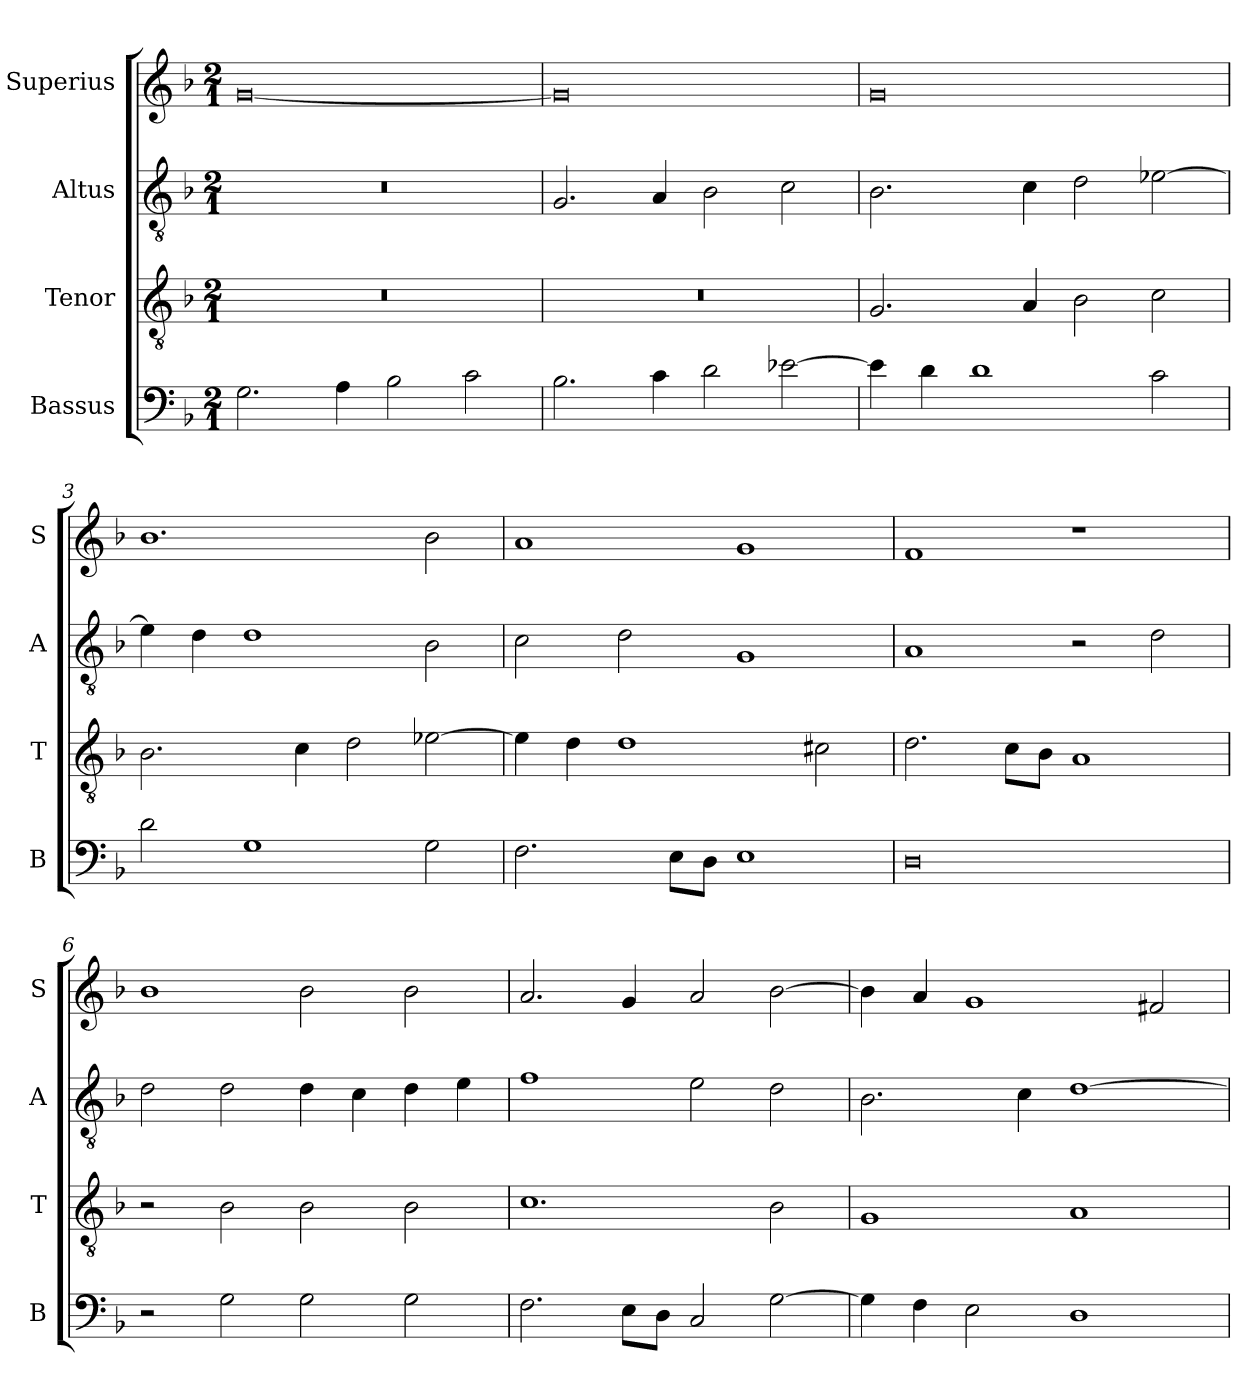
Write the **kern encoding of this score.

**kern	**kern	**kern	**kern
*part4	*part3	*part2	*part1
*staff4	*staff3	*staff2	*staff1
*I"Bassus	*I"Tenor	*I"Altus	*I"Superius
*I'B	*I'T	*I'A	*I'S
*clefF4	*clefGv2	*clefGv2	*clefG2
*k[b-]	*k[b-]	*k[b-]	*k[b-]
*F:	*F:	*F:	*F:
*M2/1	*M2/1	*M2/1	*M2/1
=	=	=	=
2.G	0r	0r	[0g
4A	.	.	.
2B-	.	.	.
2c	.	.	.
=1	=1	=1	=1
2.B-	0r	2.G	0g]
4c	.	4A	.
2d	.	2B-	.
[2e-X	.	2c	.
=2	=2	=2	=2
4e-]	2.G	2.B-	0g
4d	.	.	.
1d	.	.	.
.	4A	4c	.
.	2B-	2d	.
2c	2c	[2e-X	.
=3	=3	=3	=3
2d	2.B-	4e-]	1.b-
.	.	4d	.
1G	.	1d	.
.	4c	.	.
.	2d	.	.
2G	[2e-X	2B-	2b-
=4	=4	=4	=4
2.F	4e-]	2c	1a
.	4d	.	.
.	1d	2d	.
8EL	.	.	.
8DJ	.	.	.
1E	.	1G	1g
.	2c#X	.	.
=5	=5	=5	=5
0D	2.d	1A	1f
.	8cL	.	.
.	8B-J	.	.
.	1A	2r	1r
.	.	2d	.
=6	=6	=6	=6
2r	2r	2d	1b-
2G	2B-	2d	.
2G	2B-	4d	2b-
.	.	4c	.
2G	2B-	4d	2b-
.	.	4e	.
=7	=7	=7	=7
2.F	1.c	1f	2.a
8EL	.	.	4g
8DJ	.	.	.
2C	.	2e	2a
[2G	2B-	2d	[2b-
=8	=8	=8	=8
4G]	1G	2.B-	4b-]
4F	.	.	4a
2E	.	.	1g
.	.	4c	.
1D	1A	[1d	.
.	.	.	2f#X
=	=	=	=
*-	*-	*-	*-
